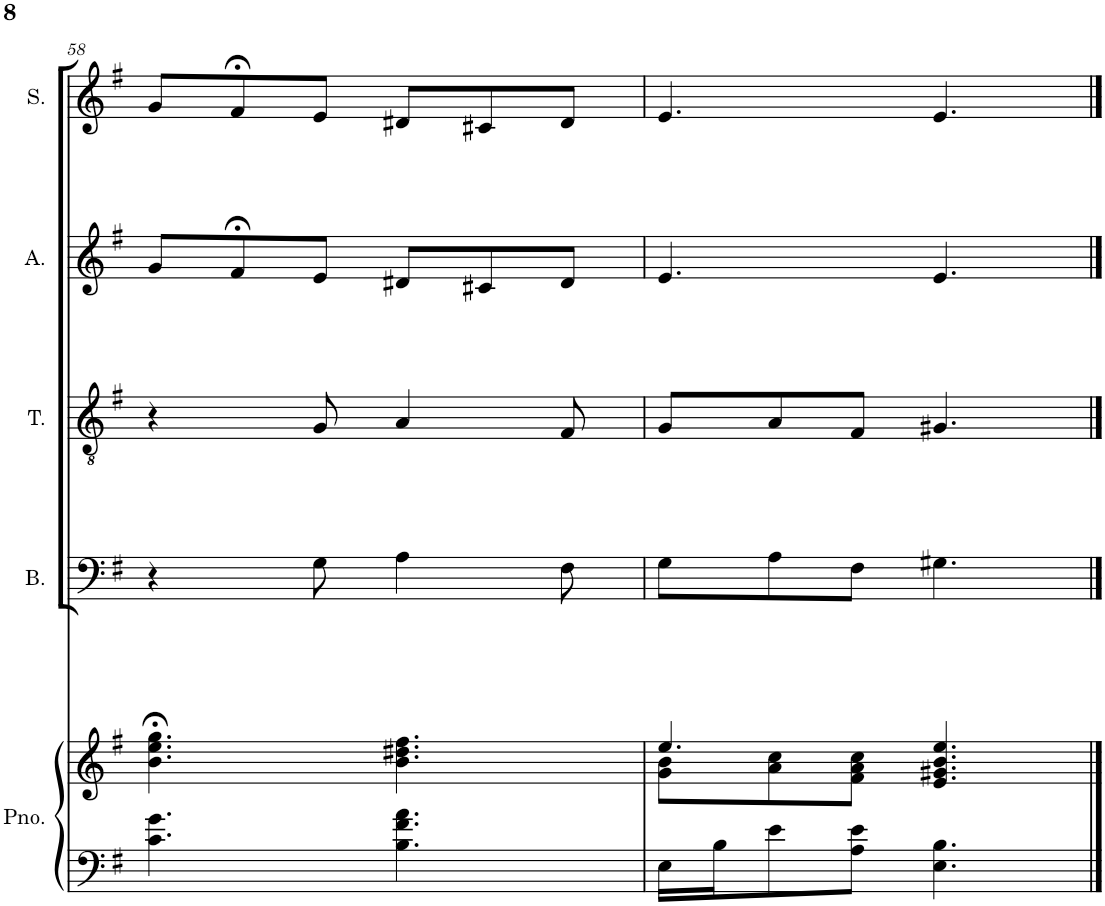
**kern	**kern	**kern	**kern	**kern	**kern
*part5	*part5	*part4	*part3	*part2	*part1
*staff6	*staff5	*staff4	*staff3	*staff2	*staff1
*I"Piano	*	*I"Bass	*I"Tenor	*I"Alto	*I"Soprano
*I'Pno.	*	*I'B.	*I'T.	*I'A.	*I'S.
!!LO:PB:g=z
*clefF4	*clefG2	*clefF4	*clefGv2	*clefG2	*clefG2
*k[f#]	*k[f#]	*k[f#]	*k[f#]	*k[f#]	*k[f#]
*M6/8	*M6/8	*M6/8	*M6/8	*M6/8	*M6/8
=58	=58	=58	=58	=58	=58
4.c\ 4.g\	4.b\;< 4.ee\;< 4.gg\;<	4r	4r	8g/L	8g/L
.	.	.	.	8f#;</	8f#;</
.	.	8G\	8G/	8e/J	8e/J
4.B\ 4.f#\ 4.a\	4.b\ 4.dd#X\ 4.ff#\	4A\	4A/	8d#X/L	8d#X/L
.	.	.	.	8c#X/	8c#X/
.	.	8F#\	8F#/	8d#/J	8d#/J
=59	=59	=59	=59	=59	=59
*	*^	*	*	*	*
16E\LL	4.ee/	8g\ 8b\L	8G\L	8G/L	4.e/	4.e/
16B\J	.	.	.	.	.	.
8e\	.	8a\ 8cc\	8A\	8A/	.	.
8A\ 8e\J	.	8f#\ 8a\ 8cc\J	8F#\J	8F#/J	.	.
4.E\ 4.B\	4.e/ 4.g#X/ 4.b/ 4.ee/	4.ryy	4.G#X\	4.G#X/	4.e/	4.e/
*	*v	*v	*	*	*	*
==	==	==	==	==	==
*-	*-	*-	*-	*-	*-
